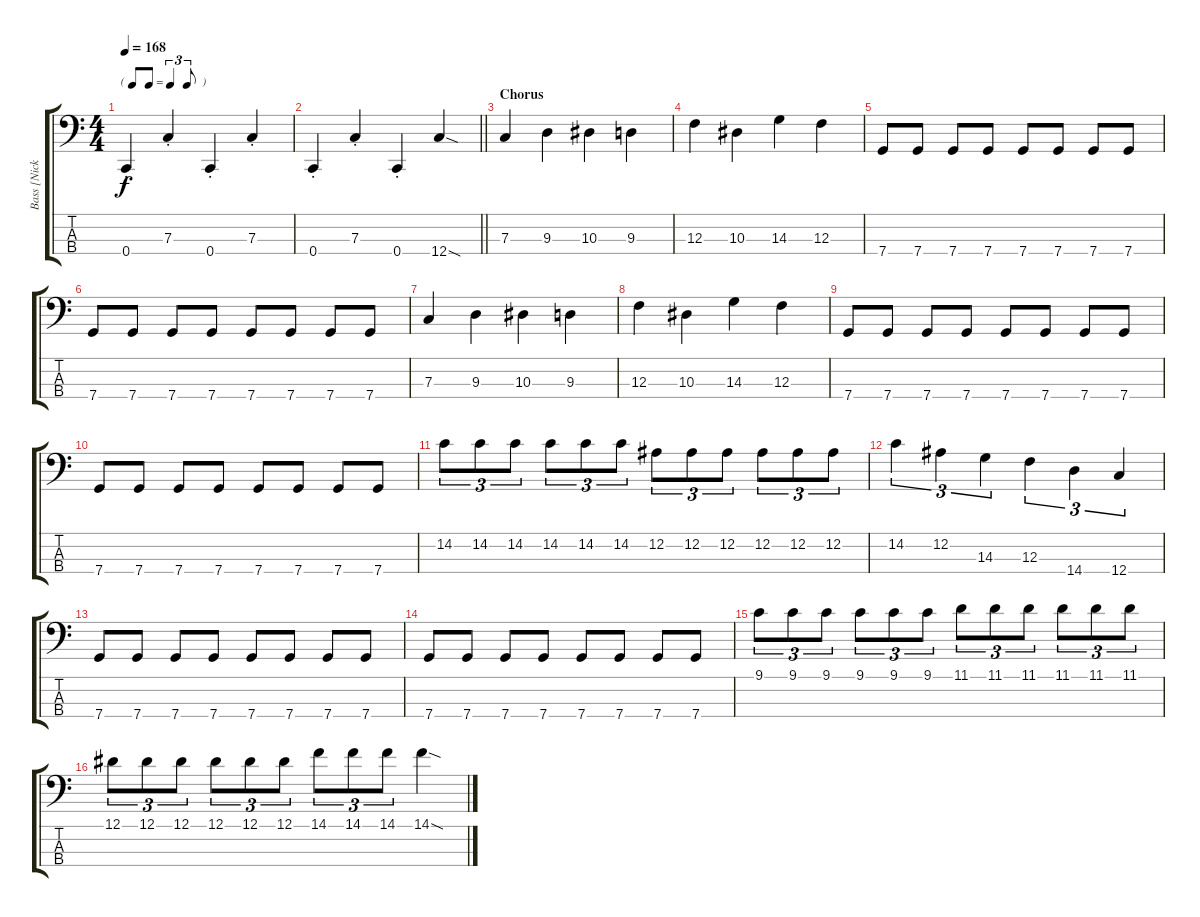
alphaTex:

\track ("Bass [Nick Oliveri]" "Bass [Nick") {instrument electricbasspick bank 115}
\staff {score tabs}
\tuning (Eb2 Bb1 F1 C1) {hide}
\ts (4 4)
\tf triplet8th
\tempo 168
\clef f4
\ks c
0.4{st}.4{dy f} 7.3{st}.4 0.4{st}.4 7.3{st}.4 |
\barLineRight lightlight
0.4{st}.4 7.3{st}.4 0.4{st}.4 12.4{sod}.4 |
\section ("" "Chorus")
7.3.4 9.3.4 10.3.4 9.3.4 |
12.3.4 10.3.4 14.3.4 12.3.4 |
7.4.8 7.4.8 7.4.8 7.4.8 7.4.8 7.4.8 7.4.8 7.4.8 |
7.4.8 7.4.8 7.4.8 7.4.8 7.4.8 7.4.8 7.4.8 7.4.8 |
7.3.4 9.3.4 10.3.4 9.3.4 |
12.3.4 10.3.4 14.3.4 12.3.4 |
7.4.8 7.4.8 7.4.8 7.4.8 7.4.8 7.4.8 7.4.8 7.4.8 |
7.4.8 7.4.8 7.4.8 7.4.8 7.4.8 7.4.8 7.4.8 7.4.8 |
14.2.8{tu (3 2)} 14.2.8{tu (3 2)} 14.2.8{tu (3 2)} 14.2.8{tu (3 2)} 14.2.8{tu (3 2)} 14.2.8{tu (3 2)} 12.2.8{tu (3 2)} 12.2.8{tu (3 2)} 12.2.8{tu (3 2)} 12.2.8{tu (3 2)} 12.2.8{tu (3 2)} 12.2.8{tu (3 2)} |
14.2.4{tu (3 2)} 12.2.4{tu (3 2)} 14.3.4{tu (3 2)} 12.3.4{tu (3 2)} 14.4.4{tu (3 2)} 12.4.4{tu (3 2)} |
7.4.8 7.4.8 7.4.8 7.4.8 7.4.8 7.4.8 7.4.8 7.4.8 |
7.4.8 7.4.8 7.4.8 7.4.8 7.4.8 7.4.8 7.4.8 7.4.8 |
9.1.8{tu (3 2)} 9.1.8{tu (3 2)} 9.1.8{tu (3 2)} 9.1.8{tu (3 2)} 9.1.8{tu (3 2)} 9.1.8{tu (3 2)} 11.1.8{tu (3 2)} 11.1.8{tu (3 2)} 11.1.8{tu (3 2)} 11.1.8{tu (3 2)} 11.1.8{tu (3 2)} 11.1.8{tu (3 2)} |
12.1.8{tu (3 2)} 12.1.8{tu (3 2)} 12.1.8{tu (3 2)} 12.1.8{tu (3 2)} 12.1.8{tu (3 2)} 12.1.8{tu (3 2)} 14.1.8{tu (3 2)} 14.1.8{tu (3 2)} 14.1.8{tu (3 2)} 14.1{sod}.4
